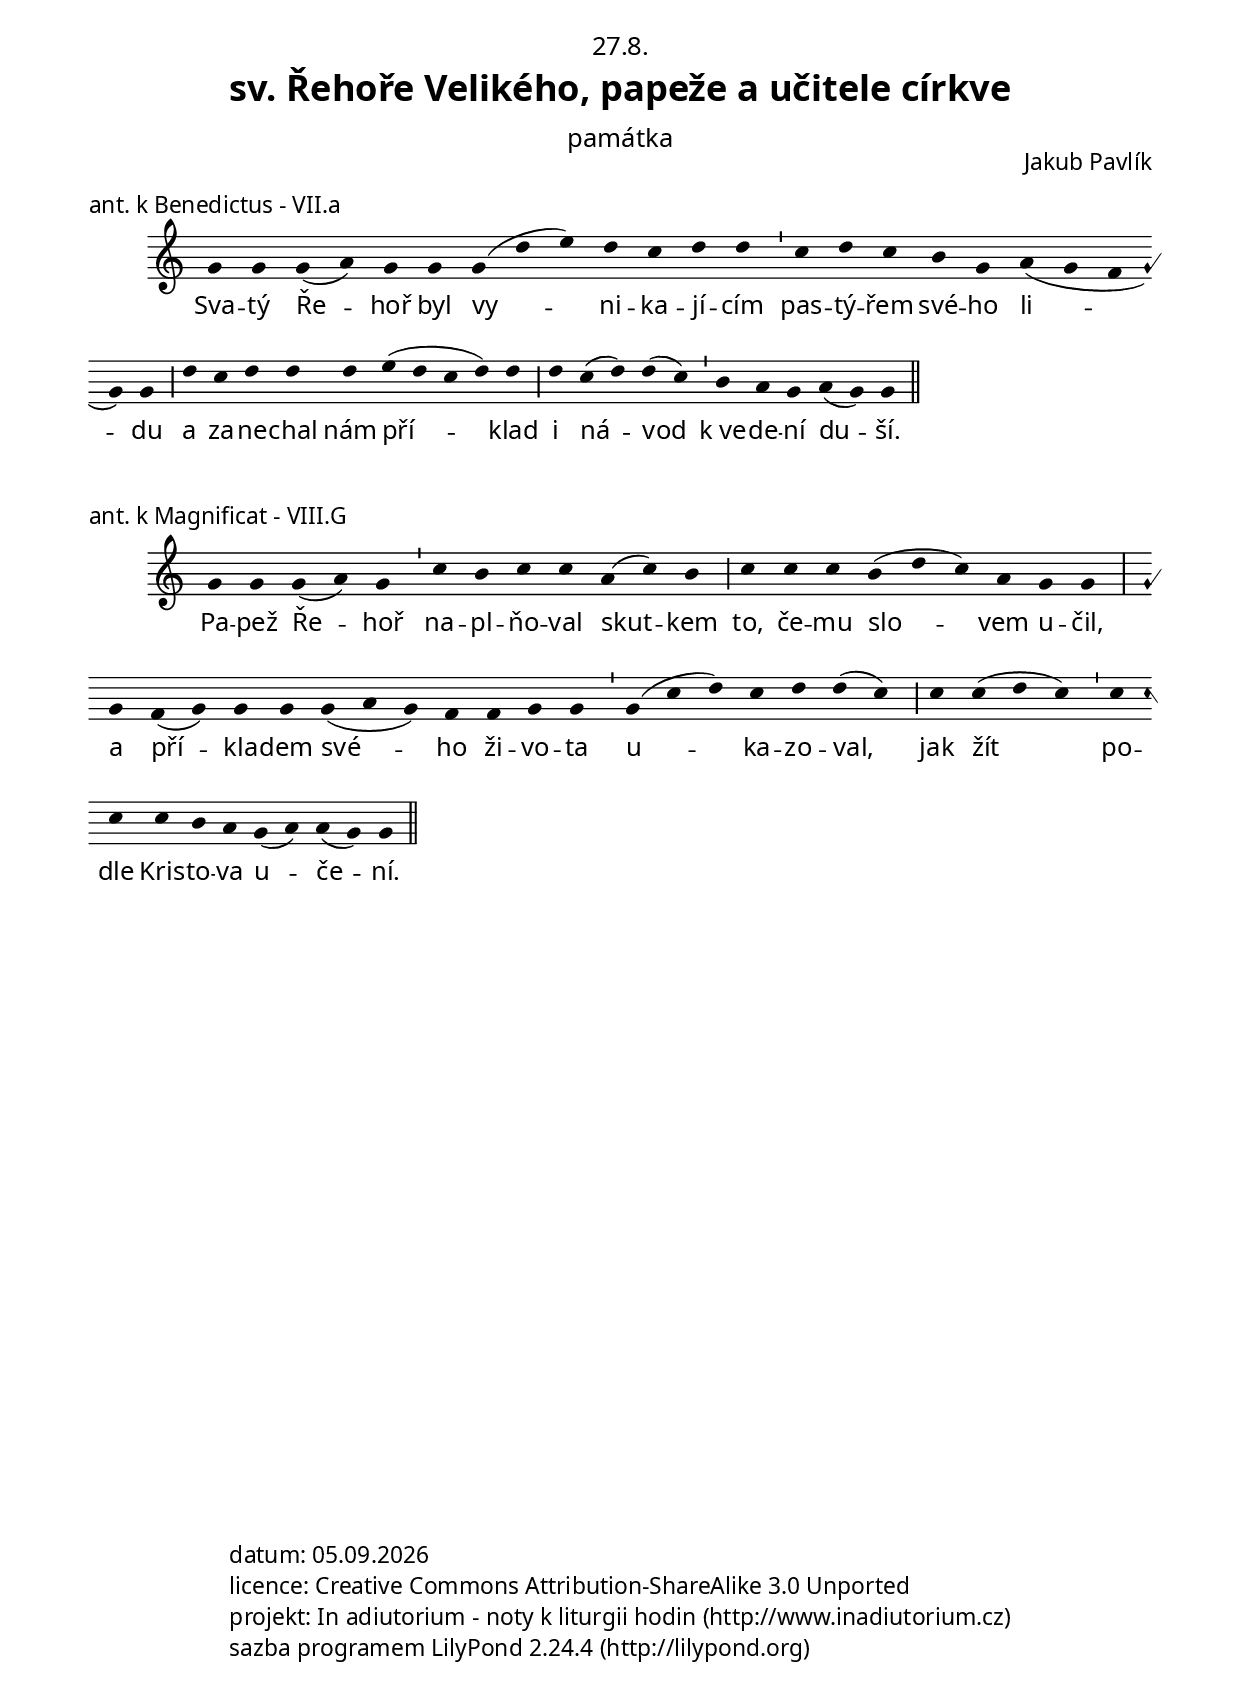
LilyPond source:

\version "2.17.0"

\include "../spolecne.ly"

\header {
  title = \markup\titleSvatek
            "sv. Řehoře Velikého, papeže a učitele církve"
            "památka"
            27.8.
  composer = "Jakub Pavlík"
}

\score {
  \relative c'' {
    \choralniRezim
    g4 g g( a) g g g( d' e) d c d d \barMin
    c d c b g a( g f g) g \barMaior
    d' c d d d e( d c d) d \barMaior
    d c( d) d( c) \barMin b a g a( g) g \barFinalis
  }
  \addlyrics {
    Sva -- tý Ře -- hoř
    byl vy -- ni -- ka -- jí -- cím
    pas -- tý -- řem své -- ho li -- du
    a za -- ne -- chal nám pří -- klad
    i ná -- vod k_ve -- de -- ní du -- ší.
  }
  \header {
    quid = "ant. k Benedictus"
    modus = "VII"
    differentia = "a"
    psalmus = ""
    placet = "lépe"
    id = "rch-aben"
    piece = \markup {\sestavTitulekBezZalmu}
  }
}

\score {
  \relative c'' {
    \choralniRezim
    g4 g g( a) g \barMin
    c b c c a( c) b \barMaior
    c c c b( d c) a g g \barMax
    g f( g) g g g( a g) f f g g \barMin
    g( c d) c d d( c) \barMaior
    c c( d c) \barMin c c c b a g( a) a( g) g \barFinalis
  }
  \addlyrics {
    Pa -- pež Ře -- hoř
    na -- pl -- ňo -- val skut -- kem to,
    če -- mu slo -- vem u -- čil,
    a pří -- kla -- dem své -- ho ži -- vo -- ta
    u -- ka -- zo -- val,
    jak žít po -- dle Kris -- to -- va u -- če -- ní.
  }
  \header {
    quid = "ant. k Magnificat"
    modus = "VIII"
    differentia = "G"
    psalmus = ""
    id = "ne-amag"
    piece = \markup {\sestavTitulekBezZalmu}
  }
}